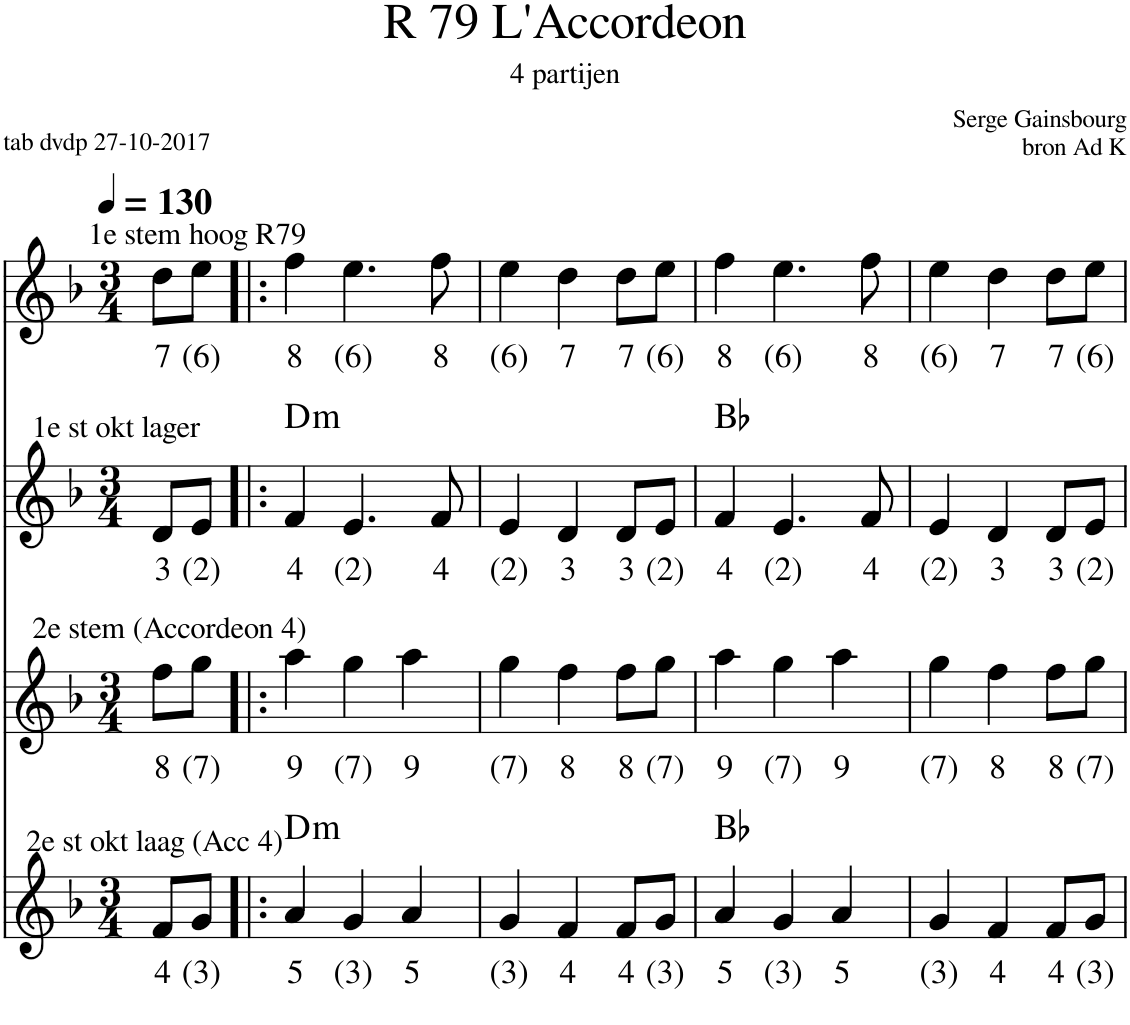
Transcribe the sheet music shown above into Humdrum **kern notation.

**kern	**text	**kern	**text	**kern	**text	**harte	**kern	**text
*part4	*part4	*part3	*part3	*part2	*part2	*part2	*part1	*part1
*staff4	*staff4	*staff3	*staff3	*staff2	*staff2	*	*staff1	*staff1
*I"Stem	*	*I"Stem	*	*I"Stem	*	*	*I"Stem	*
*clefG2	*	*clefG2	*	*clefG2	*	*	*clefG2	*
*k[b-]	*	*k[b-]	*	*k[b-]	*	*	*k[b-]	*
*M3/4	*	*M3/4	*	*M3/4	*	*	*M3/4	*
*MM130	*	*MM130	*	*MM130	*	*	*MM130	*
=	=	=	=	=	=	=	=	=
!	!	!	!	!	!	!	!LO:TX:a:t=1e stem hoog R79	!
!	!	!	!	!LO:TX:a:t=1e st okt lager	!	!	!	!
!	!	!LO:TX:a:t=2e stem (Accordeon 4)	!	!	!	!	!	!
!LO:TX:a:t=2e st okt laag (Acc 4)	!	!	!	!	!	!	!	!
!	!LO:LY:b	!	!LO:LY:b	!	!LO:LY:b	!	!	!LO:LY:b
8f/L	4	8ff\L	8	8d/L	3	.	8dd\L	7
!	!LO:LY:b	!	!LO:LY:b	!	!LO:LY:b	!	!	!LO:LY:b
8g/J	(3)	8gg\J	(7)	8e/J	(2)	.	8ee\J	(6)
=1!|:	=1!|:	=1!|:	=1!|:	=1!|:	=1!|:	=1!|:	=1!|:	=1!|:
!	!LO:LY:b	!	!LO:LY:b	!	!LO:LY:b	!LO:H:kt=m	!	!LO:LY:b
4a/	5	4aa\	9	4f/	4	D:min	4ff\	8
!	!LO:LY:b	!	!LO:LY:b	!	!LO:LY:b	!	!	!LO:LY:b
4g/	(3)	4gg\	(7)	4.e/	(2)	.	4.ee\	(6)
!	!LO:LY:b	!	!LO:LY:b	!	!	!	!	!
4a/	5	4aa\	9	.	.	.	.	.
!	!	!	!	!	!LO:LY:b	!	!	!LO:LY:b
.	.	.	.	8f/	4	.	8ff\	8
=2	=2	=2	=2	=2	=2	=2	=2	=2
!	!LO:LY:b	!	!LO:LY:b	!	!LO:LY:b	!	!	!LO:LY:b
4g/	(3)	4gg\	(7)	4e/	(2)	.	4ee\	(6)
!	!LO:LY:b	!	!LO:LY:b	!	!LO:LY:b	!	!	!LO:LY:b
4f/	4	4ff\	8	4d/	3	.	4dd\	7
!	!LO:LY:b	!	!LO:LY:b	!	!LO:LY:b	!	!	!LO:LY:b
8f/L	4	8ff\L	8	8d/L	3	.	8dd\L	7
!	!LO:LY:b	!	!LO:LY:b	!	!LO:LY:b	!	!	!LO:LY:b
8g/J	(3)	8gg\J	(7)	8e/J	(2)	.	8ee\J	(6)
=3	=3	=3	=3	=3	=3	=3	=3	=3
!	!LO:LY:b	!	!LO:LY:b	!	!LO:LY:b	!	!	!LO:LY:b
4a/	5	4aa\	9	4f/	4	Bb:maj	4ff\	8
!	!LO:LY:b	!	!LO:LY:b	!	!LO:LY:b	!	!	!LO:LY:b
4g/	(3)	4gg\	(7)	4.e/	(2)	.	4.ee\	(6)
!	!LO:LY:b	!	!LO:LY:b	!	!	!	!	!
4a/	5	4aa\	9	.	.	.	.	.
!	!	!	!	!	!LO:LY:b	!	!	!LO:LY:b
.	.	.	.	8f/	4	.	8ff\	8
=4	=4	=4	=4	=4	=4	=4	=4	=4
!	!LO:LY:b	!	!LO:LY:b	!	!LO:LY:b	!	!	!LO:LY:b
4g/	(3)	4gg\	(7)	4e/	(2)	.	4ee\	(6)
!	!LO:LY:b	!	!LO:LY:b	!	!LO:LY:b	!	!	!LO:LY:b
4f/	4	4ff\	8	4d/	3	.	4dd\	7
!	!LO:LY:b	!	!LO:LY:b	!	!LO:LY:b	!	!	!LO:LY:b
8f/L	4	8ff\L	8	8d/L	3	.	8dd\L	7
!	!LO:LY:b	!	!LO:LY:b	!	!LO:LY:b	!	!	!LO:LY:b
8g/J	(3)	8gg\J	(7)	8e/J	(2)	.	8ee\J	(6)
=	=	=	=	=	=	=	=	=
*-	*-	*-	*-	*-	*-	*-	*-	*-
